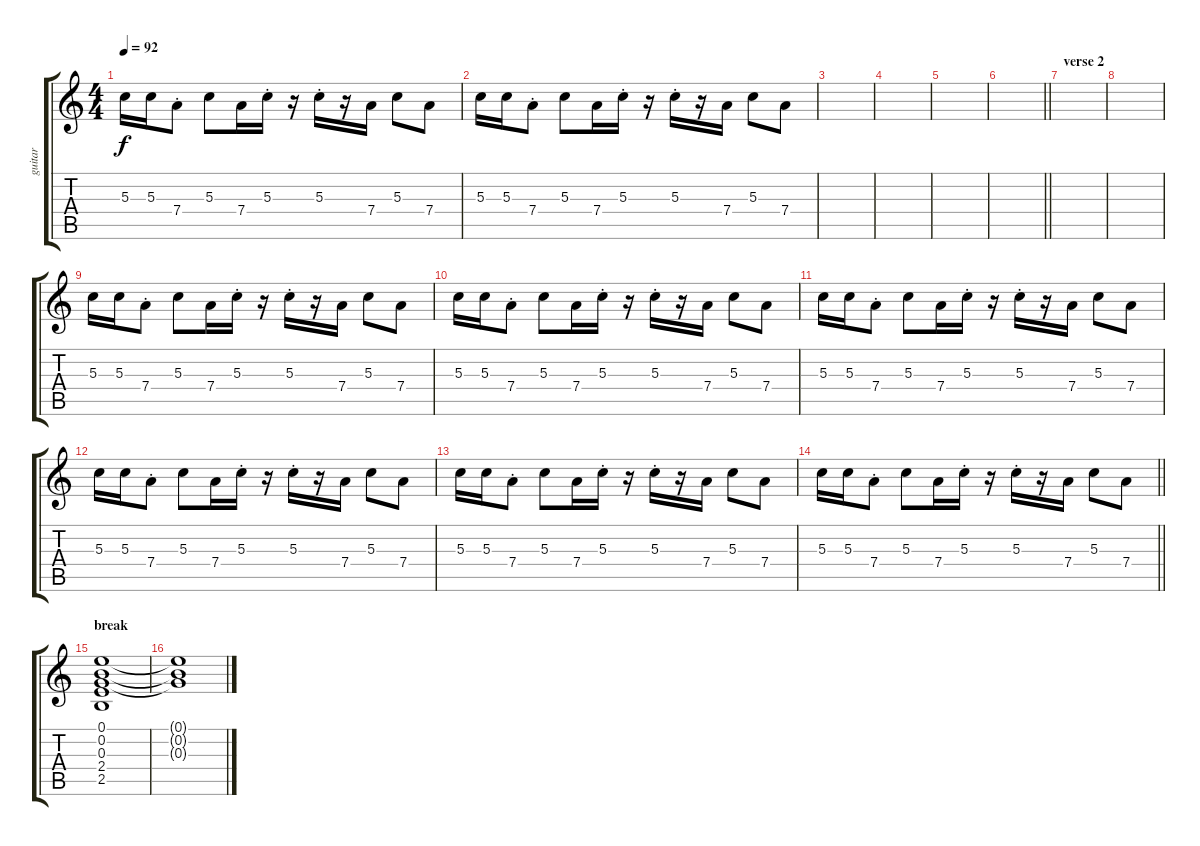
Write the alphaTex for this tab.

\track ("guitar" "guitar") {instrument electricguitarjazz}
\staff {score tabs}
\tuning (E4 B3 G3 D3 A2 E2) {hide}
\ts (4 4)
\tempo 92
\clef g2
\ks c
5.3.16{dy f} 5.3.16 7.4{st}.8 5.3.8 7.4.16 5.3{st}.16 r.16 5.3{st}.16 r.16 7.4.16 5.3.8 7.4.8 |
5.3.16 5.3.16 7.4{st}.8 5.3.8 7.4.16 5.3{st}.16 r.16 5.3{st}.16 r.16 7.4.16 5.3.8 7.4.8 |
|
|
|
\barLineRight lightlight
|
\section ("" "verse 2")
|
|
5.3.16 5.3.16 7.4{st}.8 5.3.8 7.4.16 5.3{st}.16 r.16 5.3{st}.16 r.16 7.4.16 5.3.8 7.4.8 |
5.3.16 5.3.16 7.4{st}.8 5.3.8 7.4.16 5.3{st}.16 r.16 5.3{st}.16 r.16 7.4.16 5.3.8 7.4.8 |
5.3.16 5.3.16 7.4{st}.8 5.3.8 7.4.16 5.3{st}.16 r.16 5.3{st}.16 r.16 7.4.16 5.3.8 7.4.8 |
5.3.16 5.3.16 7.4{st}.8 5.3.8 7.4.16 5.3{st}.16 r.16 5.3{st}.16 r.16 7.4.16 5.3.8 7.4.8 |
5.3.16 5.3.16 7.4{st}.8 5.3.8 7.4.16 5.3{st}.16 r.16 5.3{st}.16 r.16 7.4.16 5.3.8 7.4.8 |
\barLineRight lightlight
5.3.16 5.3.16 7.4{st}.8 5.3.8 7.4.16 5.3{st}.16 r.16 5.3{st}.16 r.16 7.4.16 5.3.8 7.4.8 |
\section ("" "break ")
(0.1 0.2 0.3 2.4 2.5).1{volume 12 balance 8} |
(0.1{t} 0.2{t} 0.3{t}).1
